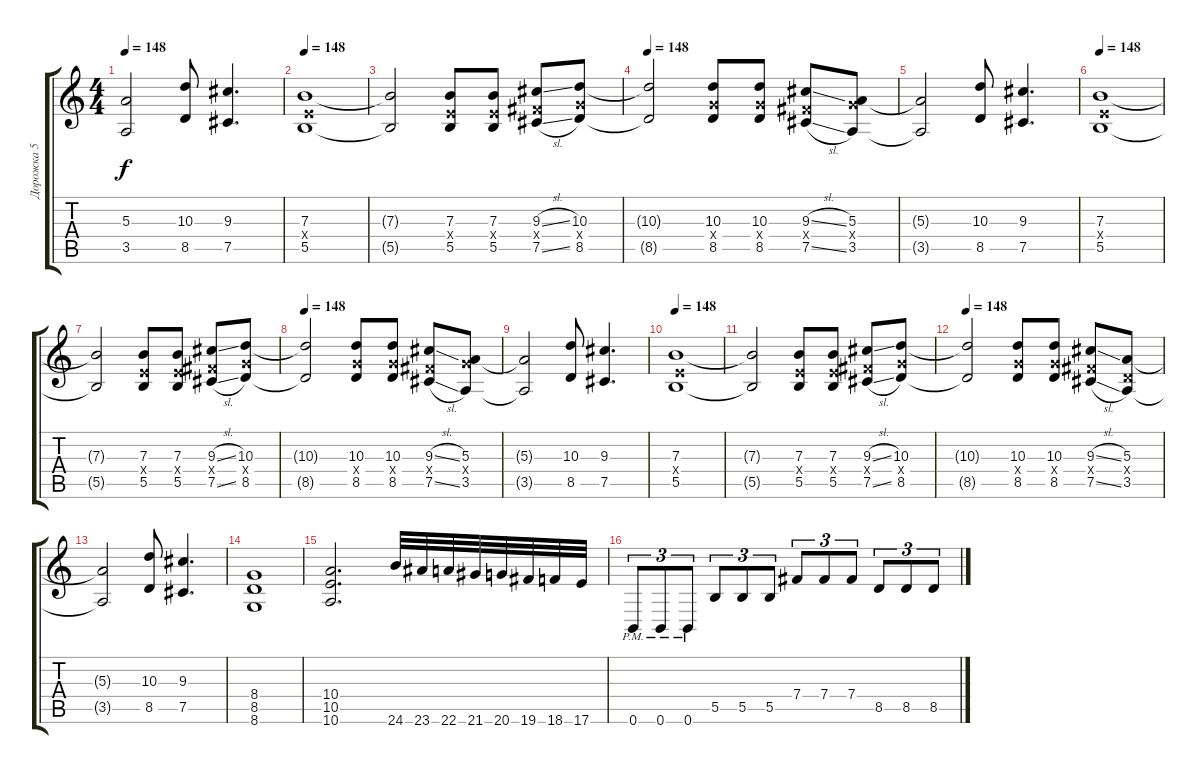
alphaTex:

\track ("Дорожка 5" "Дорожка 5") {instrument distortionguitar}
\staff {score tabs}
\tuning (Db4 Ab3 E3 B2 Gb2 B1) {hide}
\ts (4 4)
\tempo 148
\clef g2
\ks c
(5.3{t} 3.5{t}).2{dy f} (10.3 8.5).8 (9.3 7.5).4{d} |
\tempo 148
(7.3 5.4{x} 5.5).1 |
(7.3{t} 5.5{t}).2 (7.3 5.4{x} 5.5).8 (7.3 5.4{x} 5.5).8 (9.3{sl} 7.4{x} 7.5{sl}).8 (10.3 8.4{x} 8.5).8 |
\tempo 148
(10.3{t} 8.5{t}).2 (10.3 8.4{x} 8.5).8 (10.3 8.4{x} 8.5).8 (9.3{sl} 7.4{x} 7.5{sl}).8 (5.3 8.4{x} 3.5).8 |
(5.3{t} 3.5{t}).2 (10.3 8.5).8 (9.3 7.5).4{d} |
\tempo 148
(7.3 5.4{x} 5.5).1 |
(7.3{t} 5.5{t}).2 (7.3 5.4{x} 5.5).8 (7.3 5.4{x} 5.5).8 (9.3{sl} 7.4{x} 7.5{sl}).8 (10.3 8.4{x} 8.5).8 |
\tempo 148
(10.3{t} 8.5{t}).2 (10.3 8.4{x} 8.5).8 (10.3 8.4{x} 8.5).8 (9.3{sl} 7.4{x} 7.5{sl}).8 (5.3 8.4{x} 3.5).8 |
(5.3{t} 3.5{t}).2 (10.3 8.5).8 (9.3 7.5).4{d} |
\tempo 148
(7.3 5.4{x} 5.5).1 |
(7.3{t} 5.5{t}).2 (7.3 5.4{x} 5.5).8 (7.3 5.4{x} 5.5).8 (9.3{sl} 7.4{x} 7.5{sl}).8 (10.3 8.4{x} 8.5).8 |
\tempo 148
(10.3{t} 8.5{t}).2 (10.3 8.4{x} 8.5).8 (10.3 8.4{x} 8.5).8 (9.3{sl} 7.4{x} 7.5{sl}).8 (5.3 3.4{x} 3.5).8 |
(5.3{t} 3.5{t}).2 (10.3 8.5).8 (9.3 7.5).4{d} |
(8.4 8.5 8.6).1 |
(10.4 10.5 10.6).2{d} 24.6.32 23.6.32 22.6.32 21.6.32 20.6.32 19.6.32 18.6.32 17.6.32 |
0.6{pm}.8{tu (3 2)} 0.6{pm}.8{tu (3 2)} 0.6{pm}.8{tu (3 2)} 5.5.8{tu (3 2)} 5.5.8{tu (3 2)} 5.5.8{tu (3 2)} 7.4.8{tu (3 2)} 7.4.8{tu (3 2)} 7.4.8{tu (3 2)} 8.5.8{tu (3 2)} 8.5.8{tu (3 2)} 8.5.8{tu (3 2)}
